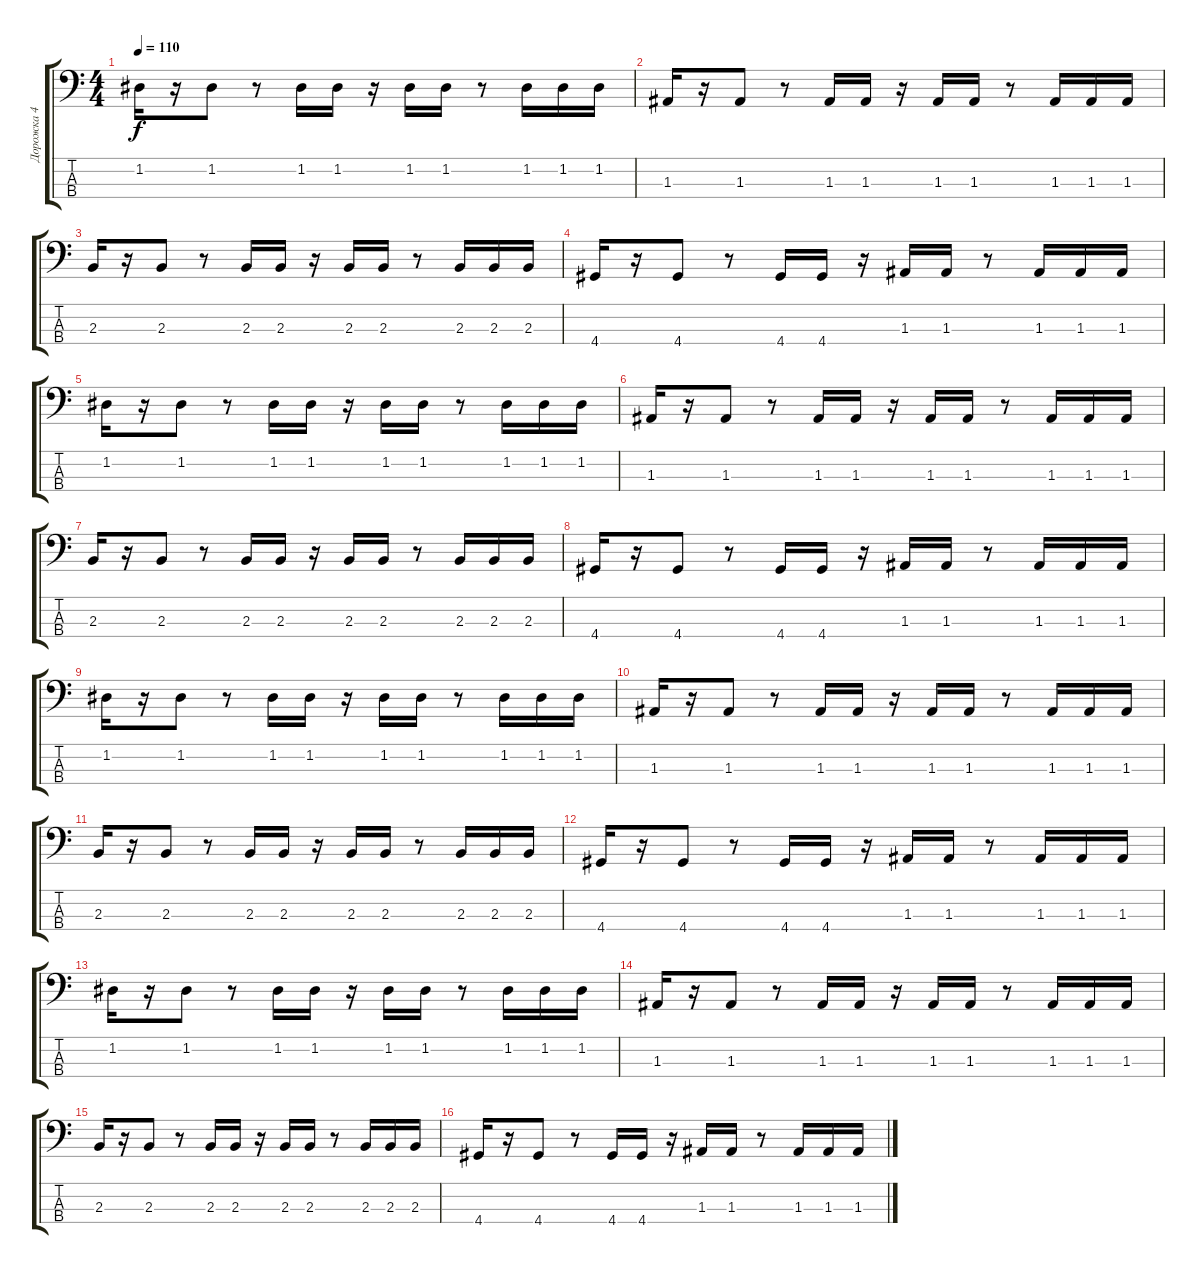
\track ("Дорожка 4" "Дорожка 4") {instrument electricbassfinger}
\staff {score tabs}
\tuning (G2 D2 A1 E1) {hide}
\ts (4 4)
\tempo 110
\clef f4
\ks c
1.2.16{dy f} r.16 1.2.8 r.8 1.2.16 1.2.16 r.16 1.2.16 1.2.16 r.8 1.2.16 1.2.16 1.2.16 |
1.3.16 r.16 1.3.8 r.8 1.3.16 1.3.16 r.16 1.3.16 1.3.16 r.8 1.3.16 1.3.16 1.3.16 |
2.3.16 r.16 2.3.8 r.8 2.3.16 2.3.16 r.16 2.3.16 2.3.16 r.8 2.3.16 2.3.16 2.3.16 |
4.4.16 r.16 4.4.8 r.8 4.4.16 4.4.16 r.16 1.3.16 1.3.16 r.8 1.3.16 1.3.16 1.3.16 |
1.2.16 r.16 1.2.8 r.8 1.2.16 1.2.16 r.16 1.2.16 1.2.16 r.8 1.2.16 1.2.16 1.2.16 |
1.3.16 r.16 1.3.8 r.8 1.3.16 1.3.16 r.16 1.3.16 1.3.16 r.8 1.3.16 1.3.16 1.3.16 |
2.3.16 r.16 2.3.8 r.8 2.3.16 2.3.16 r.16 2.3.16 2.3.16 r.8 2.3.16 2.3.16 2.3.16 |
4.4.16 r.16 4.4.8 r.8 4.4.16 4.4.16 r.16 1.3.16 1.3.16 r.8 1.3.16 1.3.16 1.3.16 |
1.2.16 r.16 1.2.8 r.8 1.2.16 1.2.16 r.16 1.2.16 1.2.16 r.8 1.2.16 1.2.16 1.2.16 |
1.3.16 r.16 1.3.8 r.8 1.3.16 1.3.16 r.16 1.3.16 1.3.16 r.8 1.3.16 1.3.16 1.3.16 |
2.3.16 r.16 2.3.8 r.8 2.3.16 2.3.16 r.16 2.3.16 2.3.16 r.8 2.3.16 2.3.16 2.3.16 |
4.4.16 r.16 4.4.8 r.8 4.4.16 4.4.16 r.16 1.3.16 1.3.16 r.8 1.3.16 1.3.16 1.3.16 |
1.2.16 r.16 1.2.8 r.8 1.2.16 1.2.16 r.16 1.2.16 1.2.16 r.8 1.2.16 1.2.16 1.2.16 |
1.3.16 r.16 1.3.8 r.8 1.3.16 1.3.16 r.16 1.3.16 1.3.16 r.8 1.3.16 1.3.16 1.3.16 |
2.3.16 r.16 2.3.8 r.8 2.3.16 2.3.16 r.16 2.3.16 2.3.16 r.8 2.3.16 2.3.16 2.3.16 |
4.4.16 r.16 4.4.8 r.8 4.4.16 4.4.16 r.16 1.3.16 1.3.16 r.8 1.3.16 1.3.16 1.3.16
